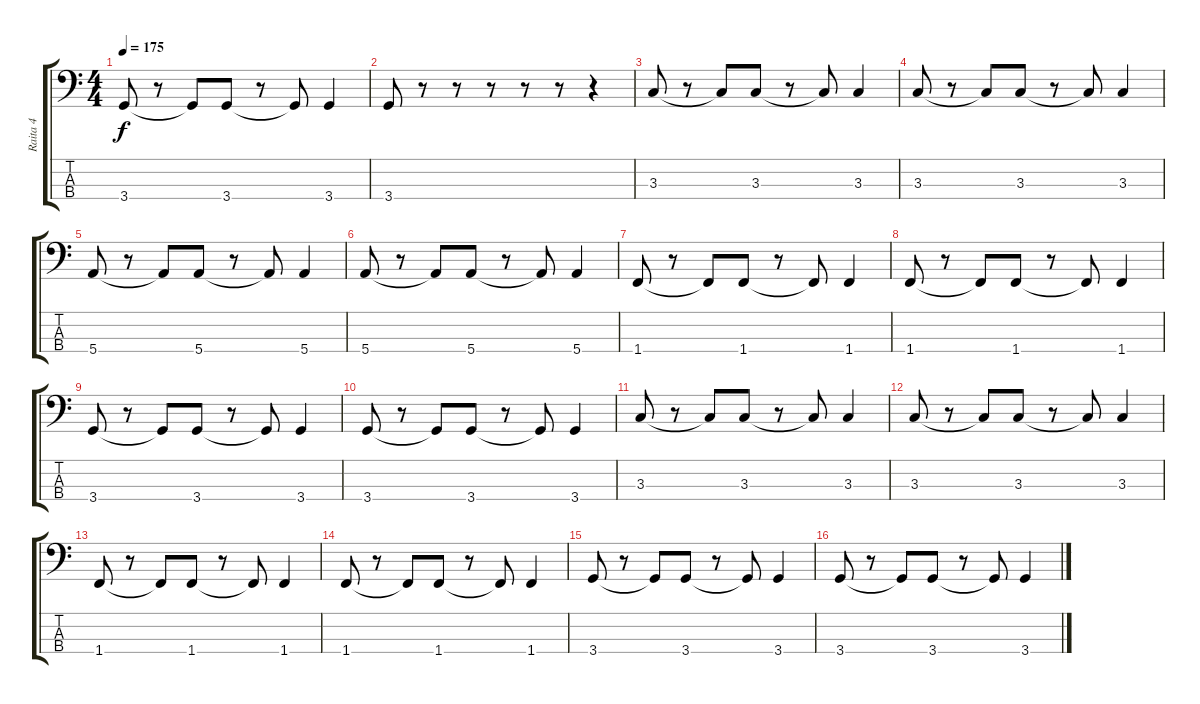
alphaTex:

\track ("Raita 4" "Raita 4") {instrument electricbassfinger}
\staff {score tabs}
\tuning (G2 D2 A1 E1) {hide}
\ts (4 4)
\tempo 175
\clef f4
\ks c
3.4.8{dy f} r.8 3.4{t}.8 3.4.8 r.8 3.4{t}.8 3.4.4 |
3.4.8 r.8 r.8 r.8 r.8 r.8 r.4 |
3.3.8 r.8 3.3{t}.8 3.3.8 r.8 3.3{t}.8 3.3.4 |
3.3.8 r.8 3.3{t}.8 3.3.8 r.8 3.3{t}.8 3.3.4 |
5.4.8 r.8 5.4{t}.8 5.4.8 r.8 5.4{t}.8 5.4.4 |
5.4.8 r.8 5.4{t}.8 5.4.8 r.8 5.4{t}.8 5.4.4 |
1.4.8 r.8 1.4{t}.8 1.4.8 r.8 1.4{t}.8 1.4.4 |
1.4.8 r.8 1.4{t}.8 1.4.8 r.8 1.4{t}.8 1.4.4 |
3.4.8 r.8 3.4{t}.8 3.4.8 r.8 3.4{t}.8 3.4.4 |
3.4.8 r.8 3.4{t}.8 3.4.8 r.8 3.4{t}.8 3.4.4 |
3.3.8 r.8 3.3{t}.8 3.3.8 r.8 3.3{t}.8 3.3.4 |
3.3.8 r.8 3.3{t}.8 3.3.8 r.8 3.3{t}.8 3.3.4 |
1.4.8 r.8 1.4{t}.8 1.4.8 r.8 1.4{t}.8 1.4.4 |
1.4.8 r.8 1.4{t}.8 1.4.8 r.8 1.4{t}.8 1.4.4 |
3.4.8 r.8 3.4{t}.8 3.4.8 r.8 3.4{t}.8 3.4.4 |
3.4.8 r.8 3.4{t}.8 3.4.8 r.8 3.4{t}.8 3.4.4
